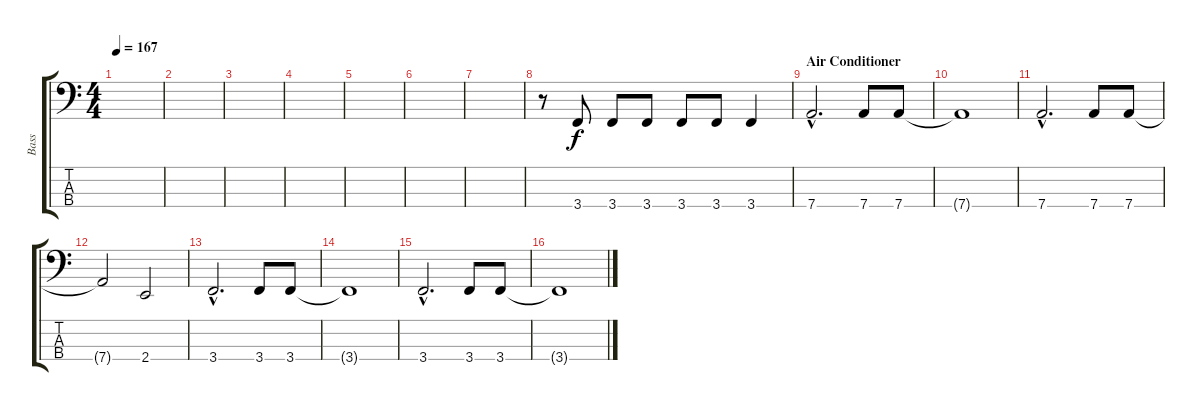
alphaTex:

\track ("Bass" "Bass") {instrument acousticbass}
\staff {score tabs}
\tuning (G2 D2 A1 D1) {hide}
\ts (4 4)
\tempo 167
\clef f4
\ks c
|
|
|
|
|
|
|
r.8 3.4.8 3.4.8 3.4.8 3.4.8 3.4.8 3.4.4 |
\section ("" "Air Conditioner")
7.4{hac}.2{d} 7.4.8 7.4.8 |
7.4{t}.1 |
7.4{hac}.2{d} 7.4.8 7.4.8 |
7.4{t}.2 2.4.2 |
3.4{hac}.2{d} 3.4.8 3.4.8 |
3.4{t}.1 |
3.4{hac}.2{d} 3.4.8 3.4.8 |
3.4{t}.1
